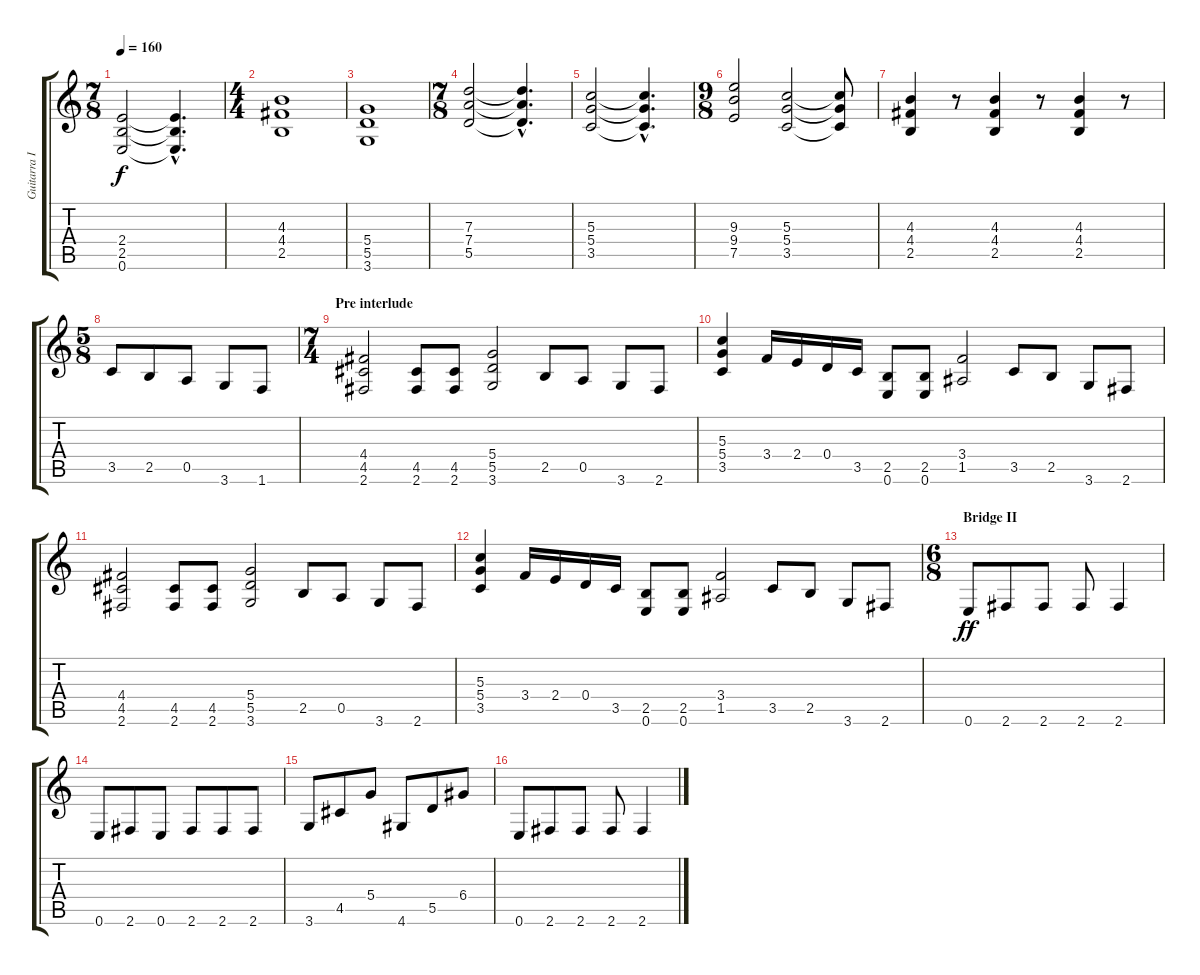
\track ("Guitarra I" "Guitarra I") {instrument distortionguitar}
\staff {score tabs}
\tuning (E4 B3 G3 D3 A2 E2) {hide}
\ts (7 8)
\tempo 160
\clef g2
\ks c
(2.4 2.5 0.6).2{dy f} (2.4{hac t} 2.5{hac t} 0.6{hac t}).4{d} |
\ts (4 4)
(4.3 4.4 2.5).1 |
(5.4 5.5 3.6).1 |
\ts (7 8)
(7.3 7.4 5.5).2 (7.3{hac t} 7.4{hac t} 5.5{hac t}).4{d} |
(5.3 5.4 3.5).2 (5.3{hac t} 5.4{hac t} 3.5{hac t}).4{d} |
\ts (9 8)
(9.3 9.4 7.5).2 (5.3 5.4 3.5).2 (5.3{t} 5.4{t} 3.5{t}).8 |
(4.3 4.4 2.5).4 r.8 (4.3 4.4 2.5).4 r.8 (4.3 4.4 2.5).4 r.8 |
\ts (5 8)
3.5.8 2.5.8 0.5.8 3.6.8 1.6.8 |
\ts (7 4)
\section ("" "Pre interlude")
(4.4 4.5 2.6).2{balance 8} (4.5 2.6).8 (4.5 2.6).8 (5.4 5.5 3.6).2 2.5.8 0.5.8 3.6.8 2.6.8 |
(5.3 5.4 3.5).4 3.4.16 2.4.16 0.4.16 3.5.16 (2.5 0.6).8 (2.5 0.6).8 (3.4 1.5).2 3.5.8 2.5.8 3.6.8 2.6.8 |
(4.4 4.5 2.6).2 (4.5 2.6).8 (4.5 2.6).8 (5.4 5.5 3.6).2 2.5.8 0.5.8 3.6.8 2.6.8 |
(5.3 5.4 3.5).4 3.4.16 2.4.16 0.4.16 3.5.16 (2.5 0.6).8 (2.5 0.6).8 (3.4 1.5).2 3.5.8 2.5.8 3.6.8 2.6.8 |
\ts (6 8)
\section ("" "Bridge II")
0.6.8{dy ff} 2.6.8 2.6.8 2.6.8 2.6.4 |
0.6.8 2.6.8 0.6.8 2.6.8 2.6.8 2.6.8 |
3.6.8 4.5.8 5.4.8 4.6.8 5.5.8 6.4.8 |
0.6.8 2.6.8 2.6.8 2.6.8 2.6.4
